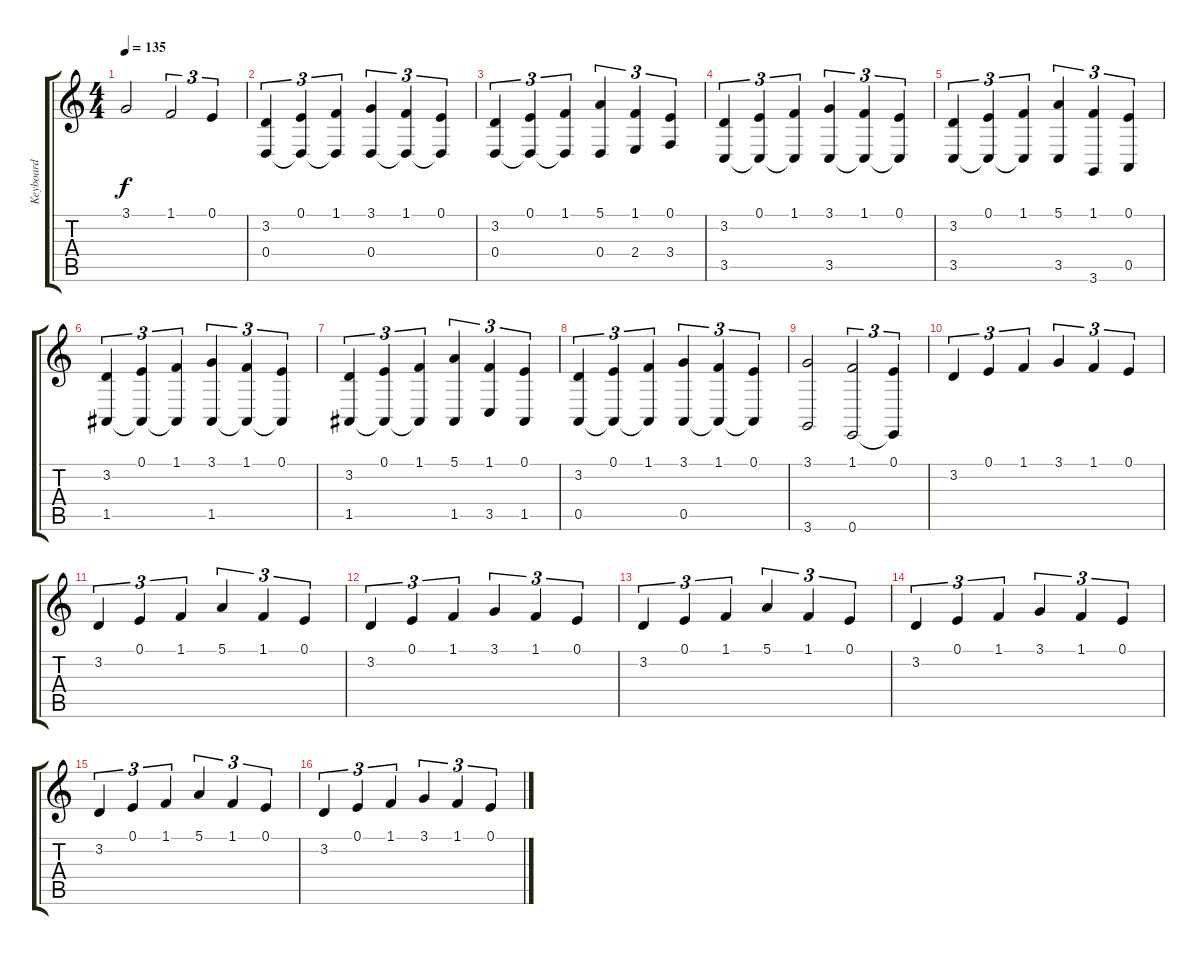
\track ("Keyboard" "Keyboard") {instrument acousticgrandpiano}
\staff {score tabs}
\tuning (E4 B3 G3 D3 A2 E2) {hide}
\ts (4 4)
\tempo 135
\clef g2
\ks c
3.1.2{dy f} 1.1.2{tu (3 2)} 0.1.4{tu (3 2)} |
(3.2 0.4).4{tu (3 2)} (0.1 0.4{t}).4{tu (3 2)} (1.1 0.4{t}).4{tu (3 2)} (3.1 0.4).4{tu (3 2)} (1.1 0.4{t}).4{tu (3 2)} (0.1 0.4{t}).4{tu (3 2)} |
(3.2 0.4).4{tu (3 2)} (0.1 0.4{t}).4{tu (3 2)} (1.1 0.4{t}).4{tu (3 2)} (5.1 0.4).4{tu (3 2)} (1.1 2.4).4{tu (3 2)} (0.1 3.4).4{tu (3 2)} |
(3.2 3.5).4{tu (3 2)} (0.1 3.5{t}).4{tu (3 2)} (1.1 3.5{t}).4{tu (3 2)} (3.1 3.5).4{tu (3 2)} (1.1 3.5{t}).4{tu (3 2)} (0.1 3.5{t}).4{tu (3 2)} |
(3.2 3.5).4{tu (3 2)} (0.1 3.5{t}).4{tu (3 2)} (1.1 3.5{t}).4{tu (3 2)} (5.1 3.5).4{tu (3 2)} (1.1 3.6).4{tu (3 2)} (0.1 0.5).4{tu (3 2)} |
(3.2 1.5).4{tu (3 2)} (0.1 1.5{t}).4{tu (3 2)} (1.1 1.5{t}).4{tu (3 2)} (3.1 1.5).4{tu (3 2)} (1.1 1.5{t}).4{tu (3 2)} (0.1 1.5{t}).4{tu (3 2)} |
(3.2 1.5).4{tu (3 2)} (0.1 1.5{t}).4{tu (3 2)} (1.1 1.5{t}).4{tu (3 2)} (5.1 1.5).4{tu (3 2)} (1.1 3.5).4{tu (3 2)} (0.1 1.5).4{tu (3 2)} |
(3.2 0.5).4{tu (3 2)} (0.1 0.5{t}).4{tu (3 2)} (1.1 0.5{t}).4{tu (3 2)} (3.1 0.5).4{tu (3 2)} (1.1 0.5{t}).4{tu (3 2)} (0.1 0.5{t}).4{tu (3 2)} |
(3.1 3.6).2 (1.1 0.6).2{tu (3 2)} (0.1 0.6{t}).4{tu (3 2)} |
3.2.4{tu (3 2)} 0.1.4{tu (3 2)} 1.1.4{tu (3 2)} 3.1.4{tu (3 2)} 1.1.4{tu (3 2)} 0.1.4{tu (3 2)} |
3.2.4{tu (3 2)} 0.1.4{tu (3 2)} 1.1.4{tu (3 2)} 5.1.4{tu (3 2)} 1.1.4{tu (3 2)} 0.1.4{tu (3 2)} |
3.2.4{tu (3 2)} 0.1.4{tu (3 2)} 1.1.4{tu (3 2)} 3.1.4{tu (3 2)} 1.1.4{tu (3 2)} 0.1.4{tu (3 2)} |
3.2.4{tu (3 2)} 0.1.4{tu (3 2)} 1.1.4{tu (3 2)} 5.1.4{tu (3 2)} 1.1.4{tu (3 2)} 0.1.4{tu (3 2)} |
3.2.4{tu (3 2)} 0.1.4{tu (3 2)} 1.1.4{tu (3 2)} 3.1.4{tu (3 2)} 1.1.4{tu (3 2)} 0.1.4{tu (3 2)} |
3.2.4{tu (3 2)} 0.1.4{tu (3 2)} 1.1.4{tu (3 2)} 5.1.4{tu (3 2)} 1.1.4{tu (3 2)} 0.1.4{tu (3 2)} |
3.2.4{tu (3 2)} 0.1.4{tu (3 2)} 1.1.4{tu (3 2)} 3.1.4{tu (3 2)} 1.1.4{tu (3 2)} 0.1.4{tu (3 2)}
